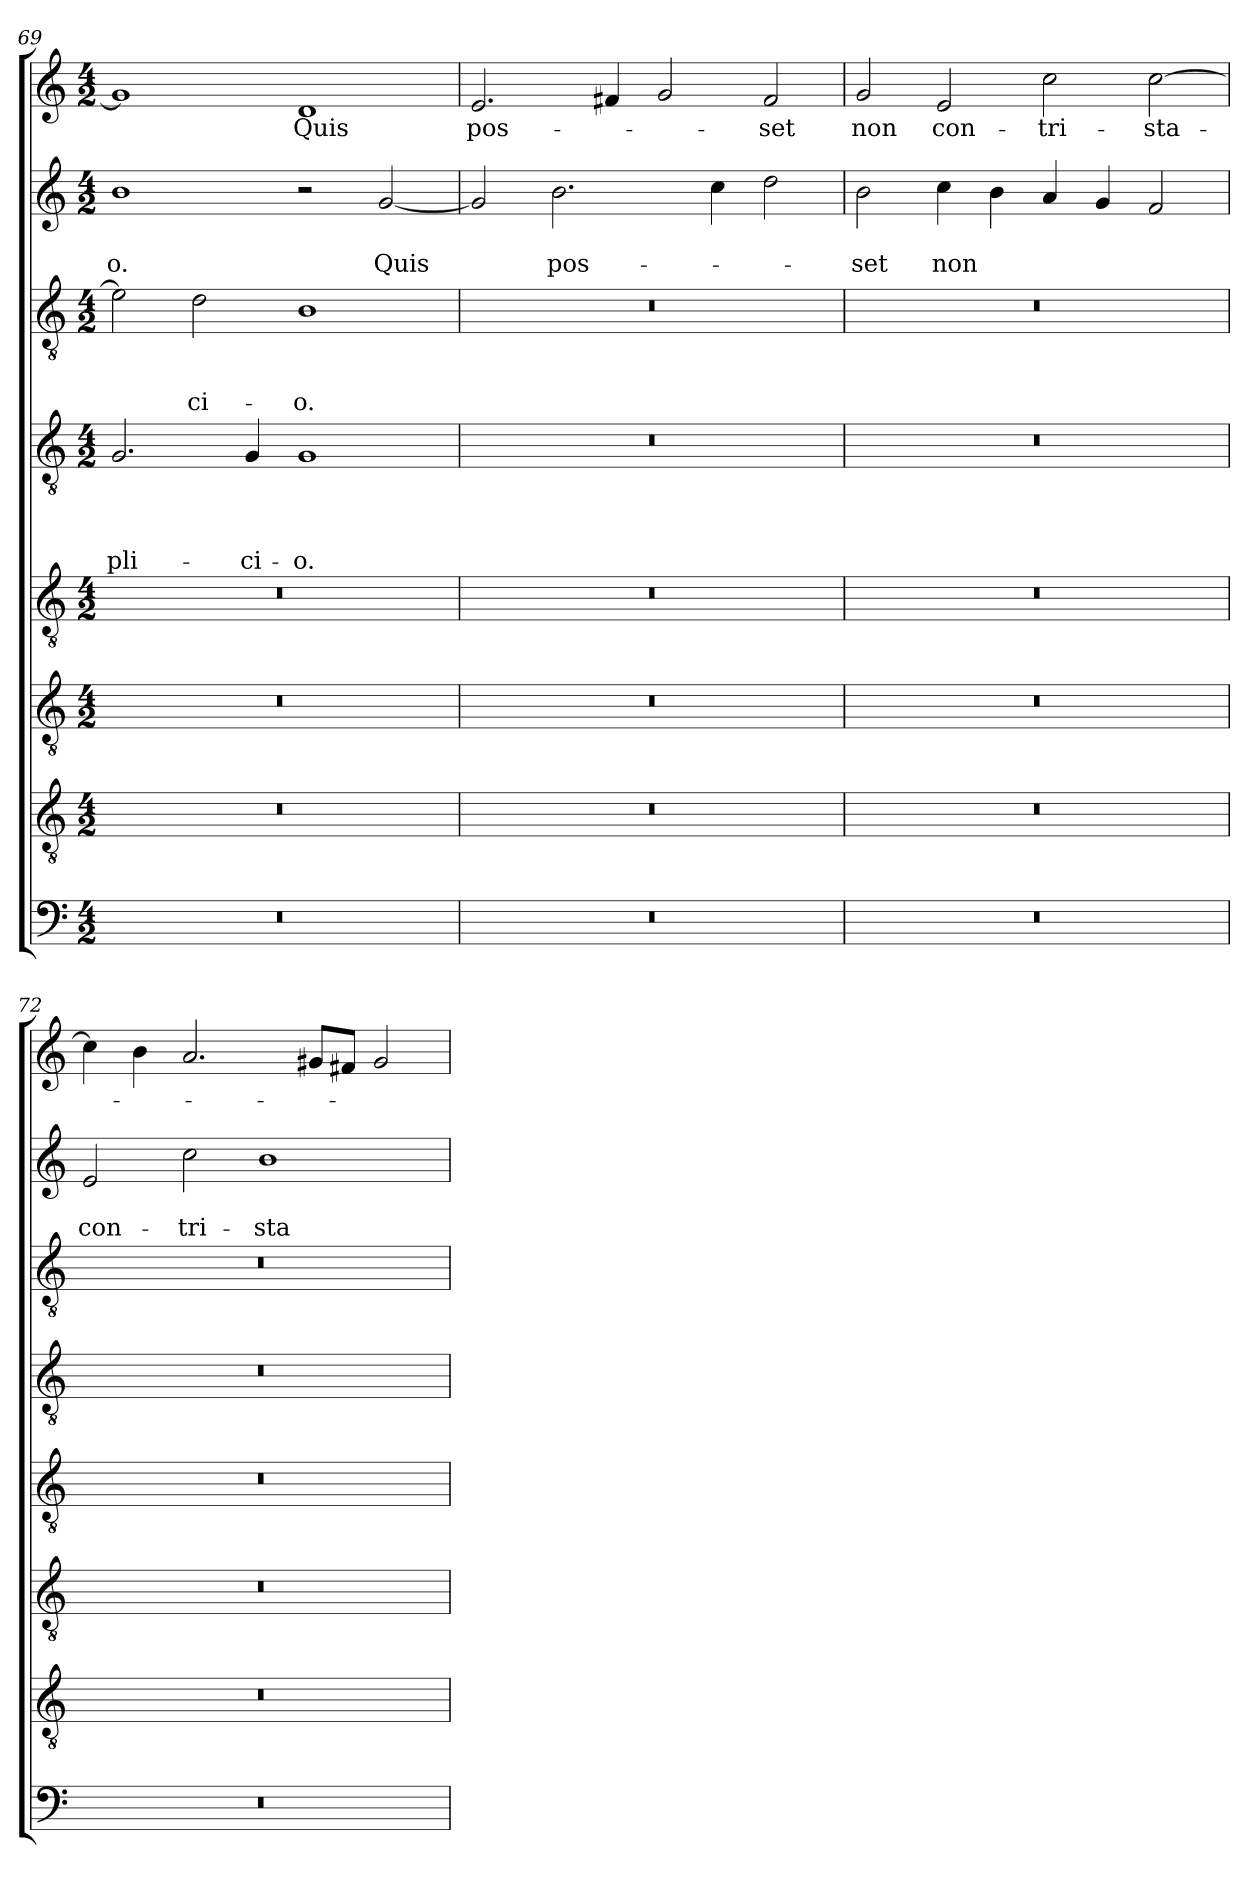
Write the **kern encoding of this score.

**kern	**kern	**kern	**kern	**kern	**text	**text	**text	**text	**kern	**text	**text	**text	**kern	**text	**text	**kern	**text
*part8	*part7	*part6	*part5	*part4	*part4	*part4	*part4	*part4	*part3	*part3	*part3	*part3	*part2	*part2	*part2	*part1	*part1
*staff8	*staff7	*staff6	*staff5	*staff4	*staff4	*staff4	*staff4	*staff4	*staff3	*staff3	*staff3	*staff3	*staff2	*staff2	*staff2	*staff1	*staff1
!!LO:LB:g=z
*clefF4	*clefGv2	*clefGv2	*clefGv2	*clefGv2	*	*	*	*	*clefGv2	*	*	*	*clefG2	*	*	*clefG2	*
*k[]	*k[]	*k[]	*k[]	*k[]	*	*	*	*	*k[]	*	*	*	*k[]	*	*	*k[]	*
*a:	*a:	*a:	*a:	*a:	*	*	*	*	*a:	*	*	*	*a:	*	*	*a:	*
*M4/2	*M4/2	*M4/2	*M4/2	*M4/2	*	*	*	*	*M4/2	*	*	*	*M4/2	*	*	*M4/2	*
=69	=69	=69	=69	=69	=69	=69	=69	=69	=69	=69	=69	=69	=69	=69	=69	=69	=69
!	!	!	!	!	!	!	!	!LO:LY:b	!	!	!	!	!	!	!LO:LY:b	!	!
0r	0r	0r	0r	2.G/	.	.	.	-pli-	2e\]	.	.	.	1b	.	-o.	1g]	.
!	!	!	!	!	!	!	!	!	!	!	!	!LO:LY:b	!	!	!	!	!
.	.	.	.	.	.	.	.	.	2d\	.	.	-ci-	.	.	.	.	.
!	!	!	!	!	!	!	!	!LO:LY:b	!	!	!	!	!	!	!	!	!
.	.	.	.	4G/	.	.	.	-ci-	.	.	.	.	.	.	.	.	.
!	!	!	!	!	!	!	!	!LO:LY:b	!	!	!	!LO:LY:b	!	!	!	!	!LO:LY:b
.	.	.	.	1G	.	.	.	-o.	1B	.	.	-o.	2r	.	.	1d	Quis
!	!	!	!	!	!	!	!	!	!	!	!	!	!	!	!LO:LY:b	!	!
.	.	.	.	.	.	.	.	.	.	.	.	.	[2g/	.	Quis	.	.
=70	=70	=70	=70	=70	=70	=70	=70	=70	=70	=70	=70	=70	=70	=70	=70	=70	=70
!	!	!	!	!	!	!	!	!	!	!	!	!	!	!	!	!	!LO:LY:b
0r	0r	0r	0r	0r	.	.	.	.	0r	.	.	.	2g/]	.	.	2.e/	pos-
!	!	!	!	!	!	!	!	!	!	!	!	!	!	!	!LO:LY:b	!	!
.	.	.	.	.	.	.	.	.	.	.	.	.	2.b\	.	pos-	.	.
.	.	.	.	.	.	.	.	.	.	.	.	.	.	.	.	4f#X/	.
.	.	.	.	.	.	.	.	.	.	.	.	.	.	.	.	2g/	.
.	.	.	.	.	.	.	.	.	.	.	.	.	4cc\	.	.	.	.
!	!	!	!	!	!	!	!	!	!	!	!	!	!	!	!	!	!LO:LY:b
.	.	.	.	.	.	.	.	.	.	.	.	.	2dd\	.	.	2f#/	-set
=71	=71	=71	=71	=71	=71	=71	=71	=71	=71	=71	=71	=71	=71	=71	=71	=71	=71
!	!	!	!	!	!	!	!	!	!	!	!	!	!	!	!LO:LY:b	!	!LO:LY:b
0r	0r	0r	0r	0r	.	.	.	.	0r	.	.	.	2b\	.	-set	2g/	non
!	!	!	!	!	!	!	!	!	!	!	!	!	!	!	!LO:LY:b	!	!LO:LY:b
.	.	.	.	.	.	.	.	.	.	.	.	.	4cc\	.	non	2e/	con-
.	.	.	.	.	.	.	.	.	.	.	.	.	4b\	.	.	.	.
!	!	!	!	!	!	!	!	!	!	!	!	!	!	!	!	!	!LO:LY:b
.	.	.	.	.	.	.	.	.	.	.	.	.	4a/	.	.	2cc\	-tri-
.	.	.	.	.	.	.	.	.	.	.	.	.	4g/	.	.	.	.
!	!	!	!	!	!	!	!	!	!	!	!	!	!	!	!	!	!LO:LY:b
.	.	.	.	.	.	.	.	.	.	.	.	.	2f/	.	.	[2cc\	-sta-
=72	=72	=72	=72	=72	=72	=72	=72	=72	=72	=72	=72	=72	=72	=72	=72	=72	=72
!	!	!	!	!	!	!	!	!	!	!	!	!	!	!	!LO:LY:b	!	!
0r	0r	0r	0r	0r	.	.	.	.	0r	.	.	.	2e/	.	con-	4cc\]	.
.	.	.	.	.	.	.	.	.	.	.	.	.	.	.	.	4b\	.
!	!	!	!	!	!	!	!	!	!	!	!	!	!	!	!LO:LY:b	!	!
.	.	.	.	.	.	.	.	.	.	.	.	.	2cc\	.	-tri-	2.a/	.
!	!	!	!	!	!	!	!	!	!	!	!	!	!	!	!LO:LY:b	!	!
.	.	.	.	.	.	.	.	.	.	.	.	.	1b	.	-sta-	.	.
.	.	.	.	.	.	.	.	.	.	.	.	.	.	.	.	8g#X/L	.
.	.	.	.	.	.	.	.	.	.	.	.	.	.	.	.	8f#X/J	.
.	.	.	.	.	.	.	.	.	.	.	.	.	.	.	.	2g#/	.
=	=	=	=	=	=	=	=	=	=	=	=	=	=	=	=	=	=
*-	*-	*-	*-	*-	*-	*-	*-	*-	*-	*-	*-	*-	*-	*-	*-	*-	*-
